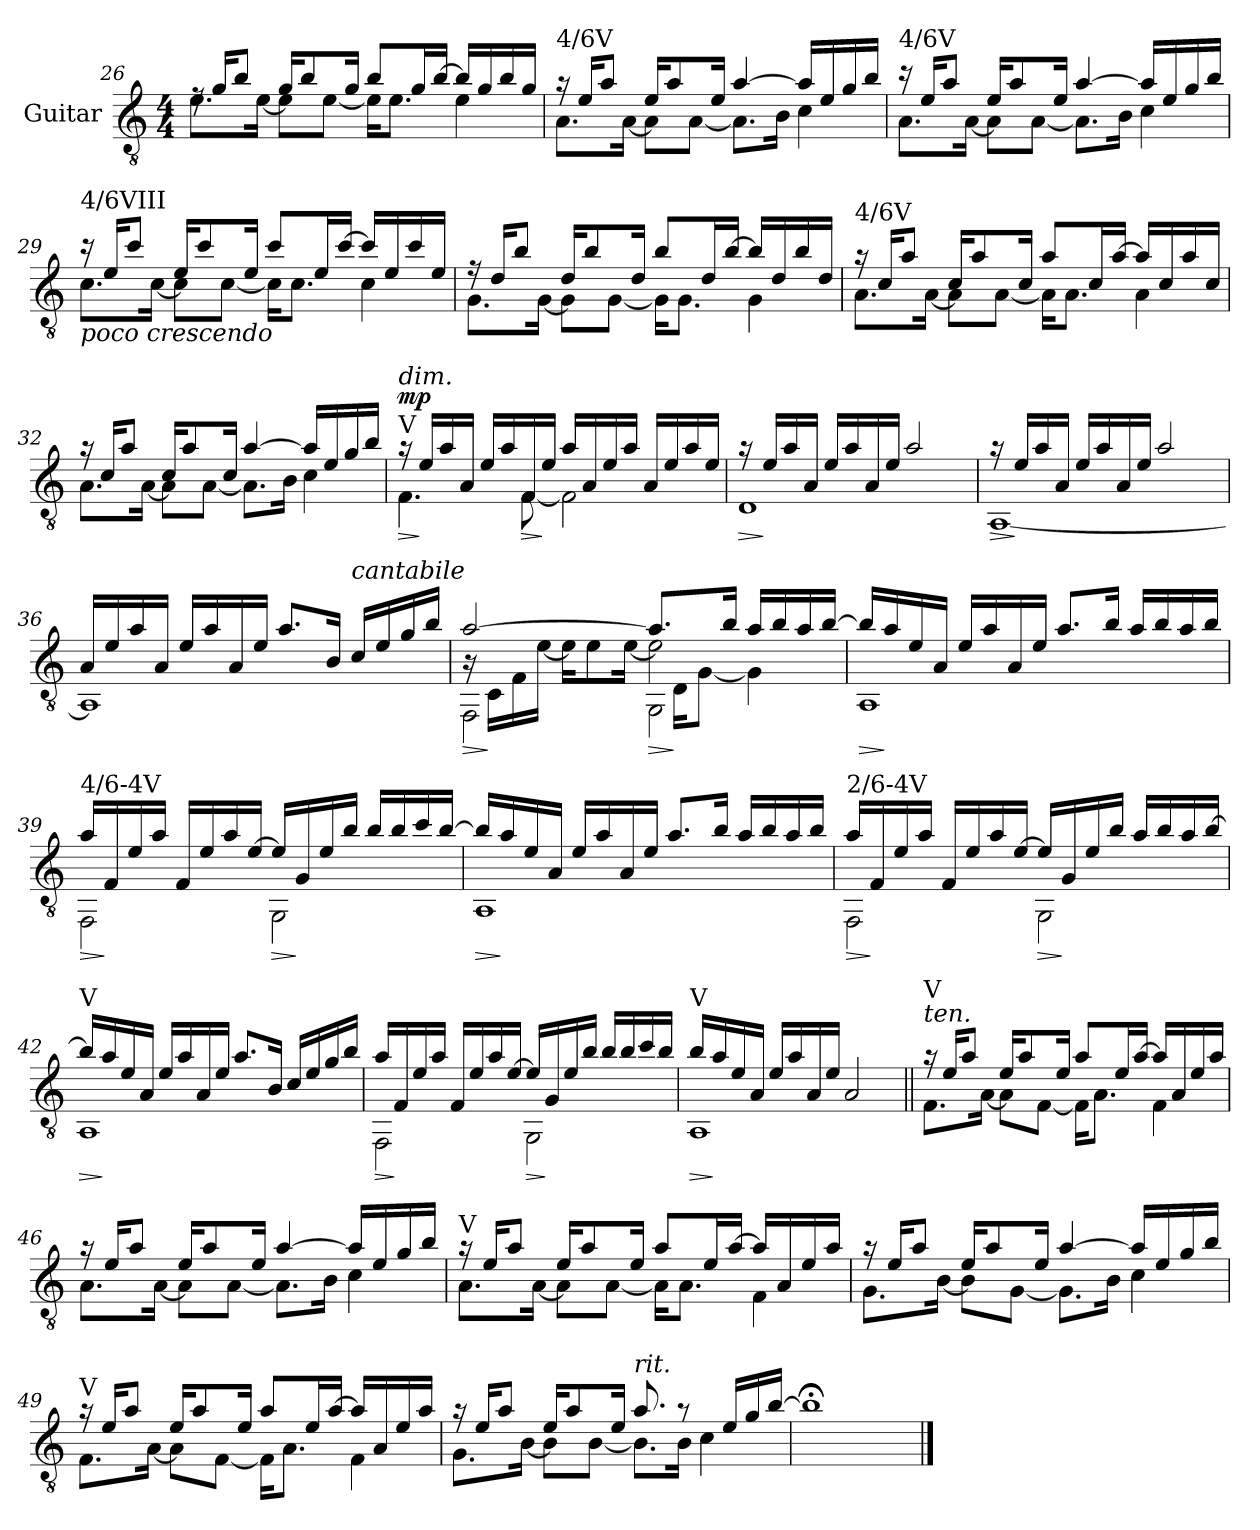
**kern	**dynam
*part1	*part1
*staff1	*staff1
*I"Guitar	*
*clefGv2	*
*k[]	*
*M4/4	*
=26	=26
*^	*
16rf	8.e\L	.
16g/KL	.	.
8b/J	.	.
.	[16e\Jk	.
16g/KL	8e\L]	.
8b/	.	.
.	[8e\J	.
16g/Jk	.	.
8b/L	16e\KL]	.
.	8.e\J	.
16g/L	.	.
[16b/JJ	.	.
16b/LL]	4e\	.
16g/	.	.
16b/	.	.
16g/JJ	.	.
!!LO:LB:g=z	!!
=27	=27	=27
!LO:TX:a:t=4/6V	!	!
16r	8.A\L	.
16e/KL	.	.
8a/J	.	.
.	[16A\Jk	.
16e/KL	8A\L]	.
8a/	.	.
.	[8A\J	.
16e/Jk	.	.
[4a/	8.A\L]	.
.	16B\Jk	.
16a/LL]	4c\	.
16e/	.	.
16g/	.	.
16b/JJ	.	.
=28	=28	=28
!LO:TX:a:t=4/6V	!	!
16r	8.A\L	.
16e/KL	.	.
8a/J	.	.
.	[16A\Jk	.
16e/KL	8A\L]	.
8a/	.	.
.	[8A\J	.
16e/Jk	.	.
[4a/	8.A\L]	.
.	16B\Jk	.
16a/LL]	4c\	.
16e/	.	.
16g/	.	.
16b/JJ	.	.
!!LO:LB:g=z	!!
=29	=29	=29
!LO:TX:b:i:t=poco crescendo	!	!
!LO:TX:a:t=4/6VIII	!	!
16r	8.c\L	.
16e/KL	.	.
8cc/J	.	.
.	[16c\Jk	.
16e/KL	8c\L]	.
8cc/	.	.
.	[8c\J	.
16e/Jk	.	.
8cc/L	16c\KL]	.
.	8.c\J	.
16e/L	.	.
[16cc/JJ	.	.
16cc/LL]	4c\	.
16e/	.	.
16cc/	.	.
16e/JJ	.	.
=30	=30	=30
16r	8.G\L	.
16d/KL	.	.
8b/J	.	.
.	[16G\Jk	.
16d/KL	8G\L]	.
8b/	.	.
.	[8G\J	.
16d/Jk	.	.
8b/L	16G\KL]	.
.	8.G\J	.
16d/L	.	.
[16b/JJ	.	.
16b/LL]	4G\	.
16d/	.	.
16b/	.	.
16d/JJ	.	.
!!LO:LB:g=z	!!
=31	=31	=31
!LO:TX:a:t=4/6V	!	!
16r	8.A\L	.
16c/KL	.	.
8a/J	.	.
.	[16A\Jk	.
16c/KL	8A\L]	.
8a/	.	.
.	[8A\J	.
16c/Jk	.	.
8a/L	16A\KL]	.
.	8.A\J	.
16c/L	.	.
[16a/JJ	.	.
16a/LL]	4A\	.
16c/	.	.
16a/	.	.
16c/JJ	.	.
=32	=32	=32
16r	8.A\L	.
16c/KL	.	.
8a/J	.	.
.	[16A\Jk	.
16c/KL	8A\L]	.
8a/	.	.
.	[8A\J	.
16c/Jk	.	.
[4a/	8.A\L]	.
.	16B\Jk	.
16a/LL]	4c\	.
16e/	.	.
16g/	.	.
16b/JJ	.	.
!!LO:LB:g=z	!!
=33	=33	=33
!LO:TX:a:i:t=dim.	!	!
!LO:TX:a:t=V	!	!
!	!	!LO:HP:b
!	!	!LO:DY:n=1:a
16r	4.F\	> mp
16e/LL	.	]
16a/	.	.
16A/JJ	.	.
16e/LL	.	.
16a/	.	.
!	!	!LO:HP:b
16F/	[8F\	>
16e/JJ	.	]
16a/LL	2F\]	.
16A/	.	.
16e/	.	.
16a/JJ	.	.
16A/LL	.	.
16e/	.	.
16a/	.	.
16e/JJ	.	.
=34	=34	=34
!	!	!LO:HP:b
16r	1D	>
16e/LL	.	]
16a/	.	.
16A/JJ	.	.
16e/LL	.	.
16a/	.	.
16A/	.	.
16e/JJ	.	.
2a/	.	.
!!LO:PB:g=z	!!
=35	=35	=35
!	!	!LO:HP:b
16r	[1AA	>
16e/LL	.	]
16a/	.	.
16A/JJ	.	.
16e/LL	.	.
16a/	.	.
16A/	.	.
16e/JJ	.	.
2a/	.	.
=36	=36	=36
16A/LL	1AA]	.
16e/	.	.
16a/	.	.
16A/JJ	.	.
16e/LL	.	.
16a/	.	.
16A/	.	.
16e/JJ	.	.
8.a/L	.	.
16B/Jk	.	.
!LO:TX:a:i:t=cantabile	!	!
16c/LL	.	.
16e/	.	.
16g/	.	.
16b/JJ	.	.
*v	*v	*
!!LO:LB:g=z
=37	=37
!	!LO:HP:b
*^	*
*	*^	*
*	*	*^	*
[2a/	16r	2FF\	2ryy	>
.	16C\LL	.	.	]
.	16F\	.	.	.
.	[16e\JJ	.	.	.
.	16e\KL]	.	.	.
.	8e\	.	.	.
.	[16e\Jk	.	.	.
!	!	!	!	!LO:HP:b
8.a/L]	2e\]	2GG\	16ryy	>
.	.	.	16D\KL	]
.	.	.	[8G\J	.
16b/Jk	.	.	.	.
16a/LL	.	.	4G\]	.
16b/	.	.	.	.
16a/	.	.	.	.
[16b/JJ	.	.	.	.
*v	*v	*v	*v	*
=38	=38
!LO:TX:a:t=V	!
!	!LO:HP:b
*^	*
16b/LL]	1AA	>
16a/	.	]
16e/	.	.
16A/JJ	.	.
16e/LL	.	.
16a/	.	.
16A/	.	.
16e/JJ	.	.
8.a/L	.	.
16b/Jk	.	.
16a/LL	.	.
16b/	.	.
16a/	.	.
16b/JJ	.	.
!!LO:LB:g=z	!!
=39	=39	=39
!LO:TX:a:t=4/6-4V	!	!
!	!	!LO:HP:b
16a/LL	2FF\	>
16F/	.	]
16e/	.	.
16a/JJ	.	.
16F/LL	.	.
16e/	.	.
16a/	.	.
[16e/JJ	.	.
!	!	!LO:HP:b
16e/LL]	2GG\	>
16G/	.	]
16e/	.	.
16b/JJ	.	.
16b/LL	.	.
16b/	.	.
16cc/	.	.
[16b/JJ	.	.
=40	=40	=40
!	!	!LO:HP:b
16b/LL]	1AA	>
16a/	.	]
16e/	.	.
16A/JJ	.	.
16e/LL	.	.
16a/	.	.
16A/	.	.
16e/JJ	.	.
8.a/L	.	.
16b/Jk	.	.
16a/LL	.	.
16b/	.	.
16a/	.	.
16b/JJ	.	.
!!LO:LB:g=z	!!
=41	=41	=41
!LO:TX:a:t=2/6-4V	!	!
!	!	!LO:HP:b
16a/LL	2FF\	>
16F/	.	]
16e/	.	.
16a/JJ	.	.
16F/LL	.	.
16e/	.	.
16a/	.	.
[16e/JJ	.	.
!	!	!LO:HP:b
16e/LL]	2GG\	>
16G/	.	]
16e/	.	.
16b/JJ	.	.
16a/LL	.	.
16b/	.	.
16a/	.	.
[16b/JJ	.	.
=42	=42	=42
!LO:TX:a:t=V	!	!
!	!	!LO:HP:b
16b/LL]	1AA	>
16a/	.	]
16e/	.	.
16A/JJ	.	.
16e/LL	.	.
16a/	.	.
16A/	.	.
16e/JJ	.	.
8.a/L	.	.
16B/Jk	.	.
16c/LL	.	.
16e/	.	.
16g/	.	.
16b/JJ	.	.
!!LO:LB:g=z	!!
=43	=43	=43
!	!	!LO:HP:b
16a/LL	2FF\	>
16F/	.	]
16e/	.	.
16a/JJ	.	.
16F/LL	.	.
16e/	.	.
16a/	.	.
[16e/JJ	.	.
!	!	!LO:HP:b
16e/LL]	2GG\	>
16G/	.	]
16e/	.	.
16b/JJ	.	.
16b/LL	.	.
16b/	.	.
16cc/	.	.
16b/JJ	.	.
=44	=44	=44
!LO:TX:a:t=V	!	!
!	!	!LO:HP:b
16b/LL	1AA	>
16a/	.	]
16e/	.	.
16A/JJ	.	.
16e/LL	.	.
16a/	.	.
16A/	.	.
16e/JJ	.	.
2A/	.	.
!!LO:LB:g=z	!!
=45||	=45||	=45||
!LO:TX:a:i:t=ten.	!	!
!LO:TX:a:t=V	!	!
16r	8.F\L	.
16e/KL	.	.
8a/J	.	.
.	[16A\Jk	.
16e/KL	8A\L]	.
8a/	.	.
.	[8F\J	.
16e/Jk	.	.
8a/L	16F\KL]	.
.	8.A\J	.
16e/L	.	.
[16a/JJ	.	.
16a/LL]	4F\	.
16A/	.	.
16e/	.	.
16a/JJ	.	.
=46	=46	=46
16r	8.A\L	.
16e/KL	.	.
8a/J	.	.
.	[16A\Jk	.
16e/KL	8A\L]	.
8a/	.	.
.	[8A\J	.
16e/Jk	.	.
[4a/	8.A\L]	.
.	16B\Jk	.
16a/LL]	4c\	.
16e/	.	.
16g/	.	.
16b/JJ	.	.
!!LO:LB:g=z	!!
=47	=47	=47
!LO:TX:a:t=V	!	!
16r	8.A\L	.
16e/KL	.	.
8a/J	.	.
.	[16A\Jk	.
16e/KL	8A\L]	.
8a/	.	.
.	[8A\J	.
16e/Jk	.	.
8a/L	16A\KL]	.
.	8.A\J	.
16e/L	.	.
[16a/JJ	.	.
16a/LL]	4F\	.
16A/	.	.
16e/	.	.
16a/JJ	.	.
=48	=48	=48
16r	8.G\L	.
16e/KL	.	.
8a/J	.	.
.	[16B\Jk	.
16e/KL	8B\L]	.
8a/	.	.
.	[8G\J	.
16e/Jk	.	.
[4a/	8.G\L]	.
.	16B\Jk	.
16a/LL]	4c\	.
16e/	.	.
16g/	.	.
16b/JJ	.	.
!!LO:LB:g=z	!!
=49	=49	=49
!LO:TX:a:t=V	!	!
16r	8.F\L	.
16e/KL	.	.
8a/J	.	.
.	[16A\Jk	.
16e/KL	8A\L]	.
8a/	.	.
.	[8F\J	.
16e/Jk	.	.
8a/L	16F\KL]	.
.	8.A\J	.
16e/L	.	.
[16a/JJ	.	.
16a/LL]	4F\	.
16A/	.	.
16e/	.	.
16a/JJ	.	.
=50	=50	=50
16r	8.G\L	.
16e/KL	.	.
8a/J	.	.
.	[16B\Jk	.
16e/KL	8B\L]	.
8a/	.	.
.	[8B\J	.
16e/Jk	.	.
!LO:TX:a:i:t=rit.	!	!
8.a/	8.B\L]	.
8r	16B\Jk	.
.	4c\	.
16e/LL	.	.
16g/	.	.
[16b/JJ	.	.
*v	*v	*
=51	=51
1b;<]	.
==	==
*-	*-
